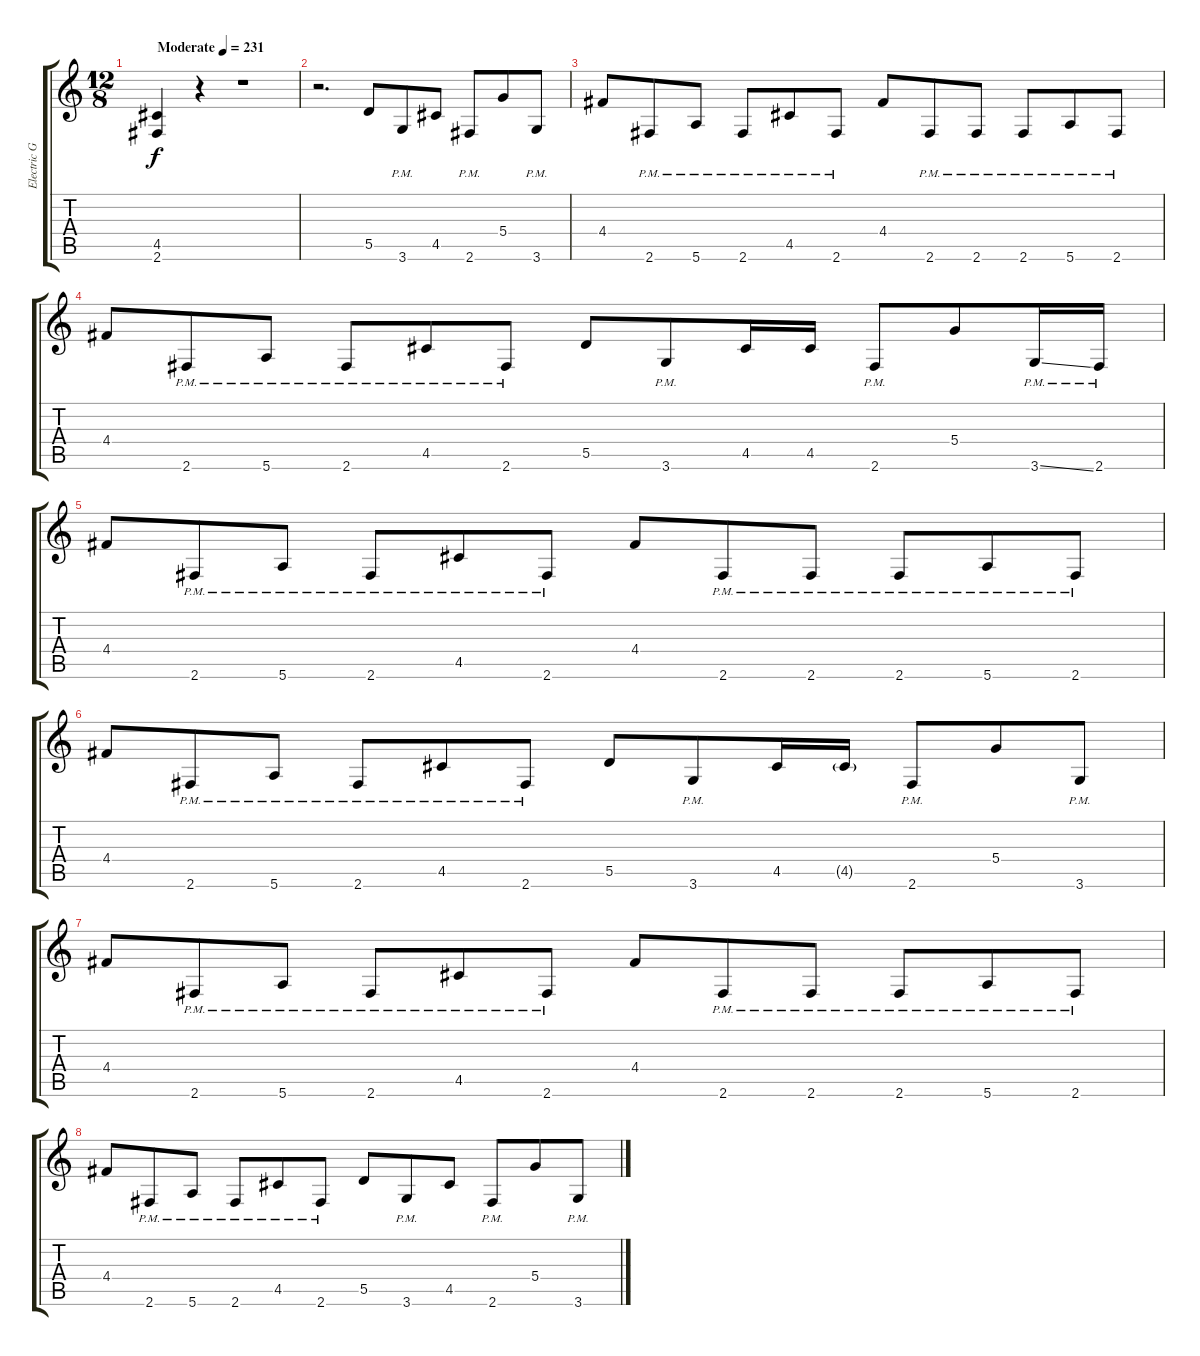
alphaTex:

\track ("Electric Guitar 2" "Electric G") {instrument distortionguitar}
\staff {score tabs}
\tuning (E4 B3 G3 D3 A2 E2) {hide}
\ts (12 8)
\tempo (231 "Moderate")
\clef g2
\ks c
(4.5 2.6).4{dy f instrument distortionguitar} r.4 r.1 |
r.2{d} 5.5.8 3.6{pm}.8 4.5.8 2.6{pm}.8 5.4.8 3.6{pm}.8 |
4.4.8 2.6{pm}.8 5.6{pm}.8 2.6{pm}.8 4.5{pm}.8 2.6{pm}.8 4.4.8 2.6{pm}.8 2.6{pm}.8 2.6{pm}.8 5.6{pm}.8 2.6{pm}.8 |
4.4.8 2.6{pm}.8 5.6{pm}.8 2.6{pm}.8 4.5{pm}.8 2.6{pm}.8 5.5.8 3.6{pm}.8 4.5.16 4.5.16 2.6{pm}.8 5.4.8 3.6{ss pm}.16 2.6{pm}.16 |
4.4.8 2.6{pm}.8 5.6{pm}.8 2.6{pm}.8 4.5{pm}.8 2.6{pm}.8 4.4.8 2.6{pm}.8 2.6{pm}.8 2.6{pm}.8 5.6{pm}.8 2.6{pm}.8 |
4.4.8 2.6{pm}.8 5.6{pm}.8 2.6{pm}.8 4.5{pm}.8 2.6{pm}.8 5.5.8 3.6{pm}.8 4.5.16 4.5{g}.16 2.6{pm}.8 5.4.8 3.6{pm}.8 |
4.4.8 2.6{pm}.8 5.6{pm}.8 2.6{pm}.8 4.5{pm}.8 2.6{pm}.8 4.4.8 2.6{pm}.8 2.6{pm}.8 2.6{pm}.8 5.6{pm}.8 2.6{pm}.8 |
4.4.8 2.6{pm}.8 5.6{pm}.8 2.6{pm}.8 4.5{pm}.8 2.6{pm}.8 5.5.8 3.6{pm}.8 4.5.8 2.6{pm}.8 5.4.8 3.6{pm}.8
